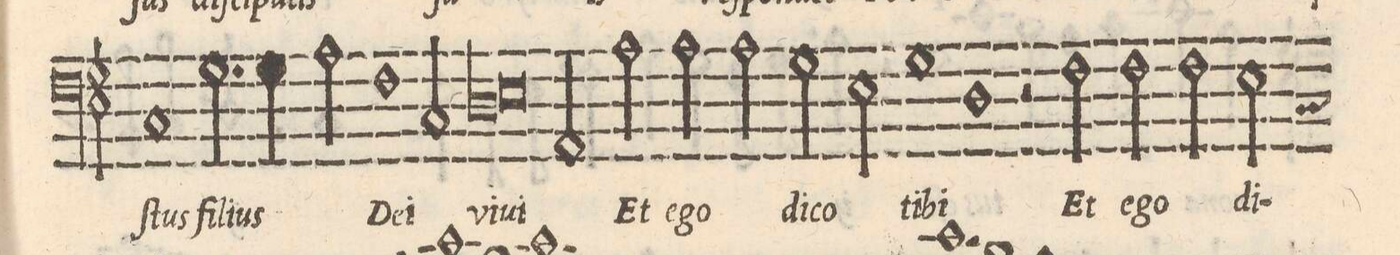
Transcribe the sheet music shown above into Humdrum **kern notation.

**kern	**text
*I"BASSVS	*
*clefF4	*
*k[]	*
*met(C|)	*
*M2/1	*
1C	-ſtus
2.G\	fi-
4G\	-li-
=41-	=41-
2A\	-us
1F\	De-
2C/	-i
=42-	=42-
*lig	*
1D	vi-
1E	.
*Xlig	*
=43-	=43-
2AA/	-ui
2A\	Et
2A\	e-
2A\	-go
=44-	=44-
2G\	di-
2E\	-co
1G	ti-
=45-	=45-
1D	-bi
2r	.
2F\	Et
=46-	=46-
2F\	e-
2F\	-go
2E\	di-
*custos:C	*
*-	*-
